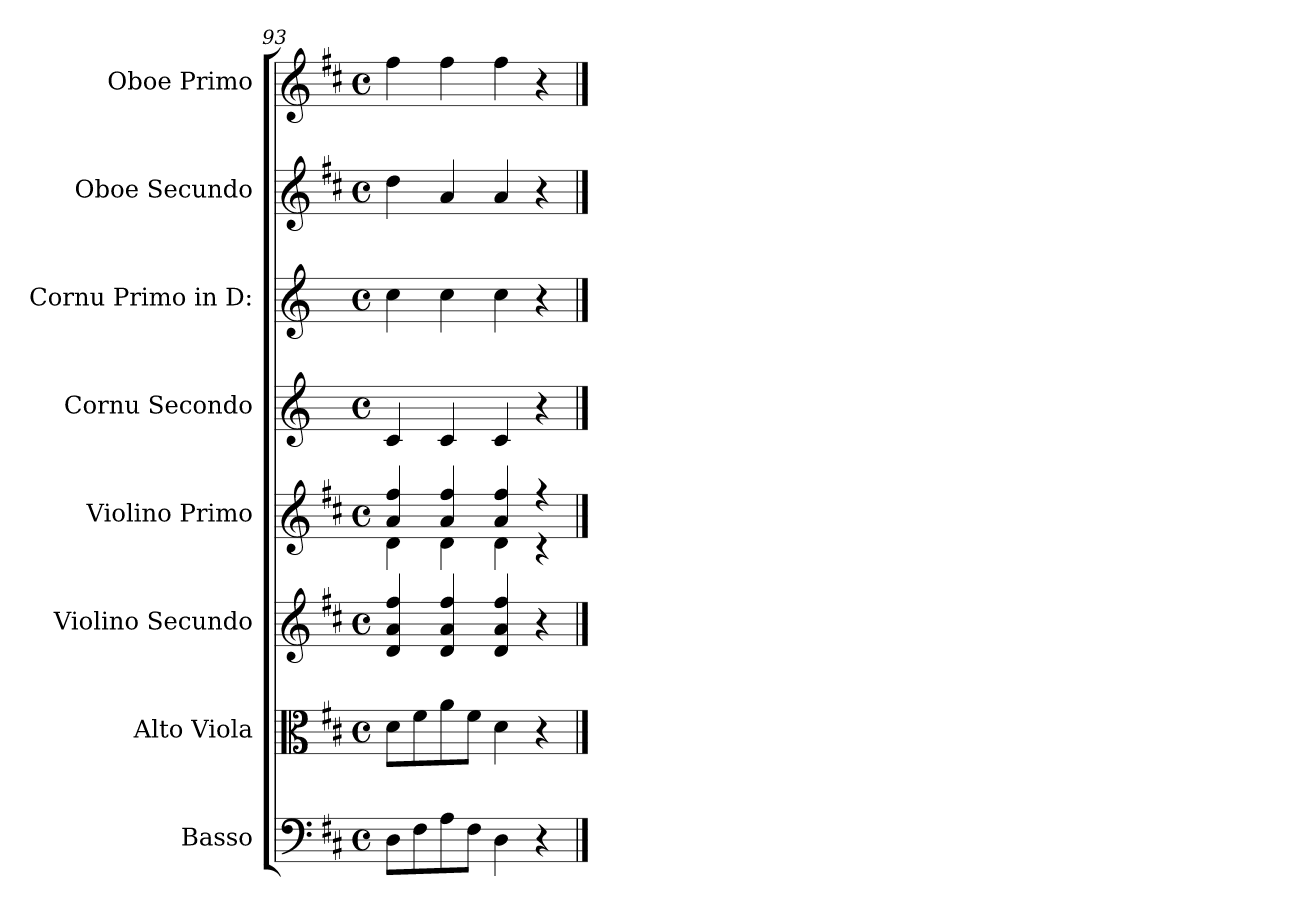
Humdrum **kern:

**kern	**kern	**kern	**kern	**kern	**kern	**kern	**kern
*part8	*part7	*part6	*part5	*part4	*part3	*part2	*part1
*staff8	*staff7	*staff6	*staff5	*staff4	*staff3	*staff2	*staff1
*I"Basso	*I"Alto Viola	*I"Violino Secundo	*I"Violino Primo	*I"Cornu Secondo	*I"Cornu Primo in D:	*I"Oboe Secundo	*I"Oboe Primo
*	*I'Vla	*	*I'Vn I	*	*I'Cor I	*	*I'Ob I
*clefF4	*clefC3	*clefG2	*clefG2	*clefG2	*clefG2	*clefG2	*clefG2
*	*	*	*	*ITrd-1c-2	*ITrd-1c-2	*	*
*k[f#c#]	*k[f#c#]	*k[f#c#]	*k[f#c#]	*k[f#c#]	*k[f#c#]	*k[f#c#]	*k[f#c#]
*D:	*D:	*D:	*D:	*D:	*D:	*D:	*D:
*M4/4	*M4/4	*M4/4	*M4/4	*M4/4	*M4/4	*M4/4	*M4/4
*met(c)	*met(c)	*met(c)	*met(c)	*met(c)	*met(c)	*met(c)	*met(c)
=93	=93	=93	=93	=93	=93	=93	=93
*	*	*	*^	*	*	*	*
8D\L	8d\L	4d/ 4a/ 4ff#/	4a/ 4ff#/	4d\	4d/	4dd\	4dd\	4ff#\
8F#\	8f#\	.	.	.	.	.	.	.
8A\	8a\	4d/ 4a/ 4ff#/	4a/ 4ff#/	4d\	4d/	4dd\	4a/	4ff#\
8F#\J	8f#\J	.	.	.	.	.	.	.
4D\	4d\	4d/ 4a/ 4ff#/	4a/ 4ff#/	4d\	4d/	4dd\	4a/	4ff#\
4r	4r	4r	4r	4r	4r	4r	4r	4r
*	*	*	*v	*v	*	*	*	*
==	==	==	==	==	==	==	==
*-	*-	*-	*-	*-	*-	*-	*-
